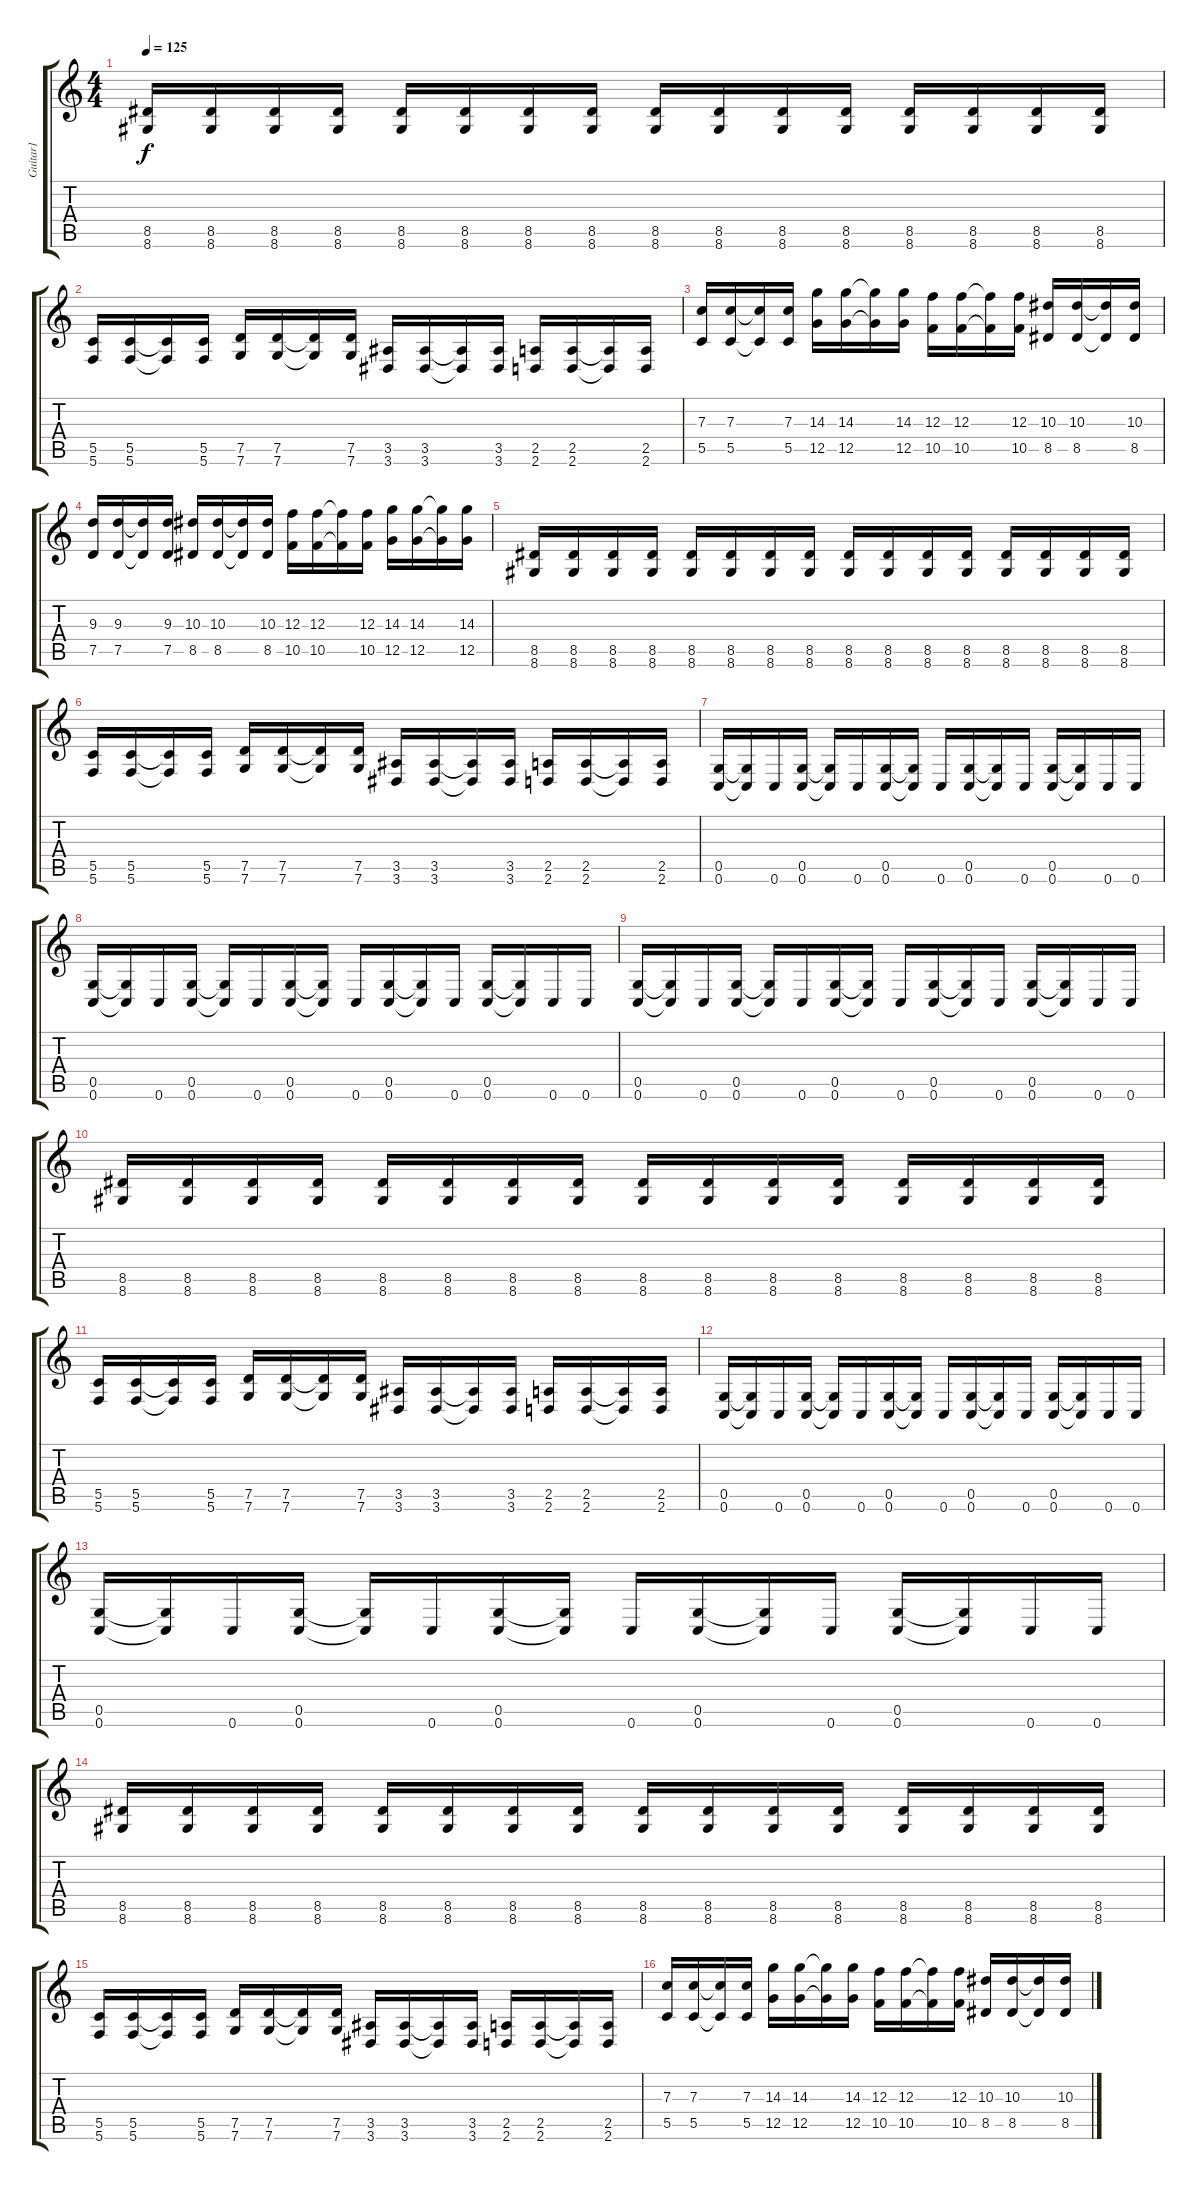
\track ("Guitar1" "Guitar1") {instrument distortionguitar}
\staff {score tabs}
\tuning (D4 A3 F3 C3 G2 C2) {hide}
\ts (4 4)
\tempo 125
\clef g2
\ks c
(8.5 8.6).16{dy f} (8.5 8.6).16 (8.5 8.6).16 (8.5 8.6).16 (8.5 8.6).16 (8.5 8.6).16 (8.5 8.6).16 (8.5 8.6).16 (8.5 8.6).16 (8.5 8.6).16 (8.5 8.6).16 (8.5 8.6).16 (8.5 8.6).16 (8.5 8.6).16 (8.5 8.6).16 (8.5 8.6).16 |
(5.5 5.6).16 (5.5 5.6).16 (5.5{t} 5.6{t}).16 (5.5 5.6).16 (7.5 7.6).16 (7.5 7.6).16 (7.5{t} 7.6{t}).16 (7.5 7.6).16 (3.5 3.6).16 (3.5 3.6).16 (3.5{t} 3.6{t}).16 (3.5 3.6).16 (2.5 2.6).16 (2.5 2.6).16 (2.5{t} 2.6{t}).16 (2.5 2.6).16 |
(7.3 5.5).16 (7.3 5.5).16 (7.3{t} 5.5{t}).16 (7.3 5.5).16 (14.3 12.5).16 (14.3 12.5).16 (14.3{t} 12.5{t}).16 (14.3 12.5).16 (12.3 10.5).16 (12.3 10.5).16 (12.3{t} 10.5{t}).16 (12.3 10.5).16 (10.3 8.5).16 (10.3 8.5).16 (10.3{t} 8.5{t}).16 (10.3 8.5).16 |
(9.3 7.5).16 (9.3 7.5).16 (9.3{t} 7.5{t}).16 (9.3 7.5).16 (10.3 8.5).16 (10.3 8.5).16 (10.3{t} 8.5{t}).16 (10.3 8.5).16 (12.3 10.5).16 (12.3 10.5).16 (12.3{t} 10.5{t}).16 (12.3 10.5).16 (14.3 12.5).16 (14.3 12.5).16 (14.3{t} 12.5{t}).16 (14.3 12.5).16 |
(8.5 8.6).16 (8.5 8.6).16 (8.5 8.6).16 (8.5 8.6).16 (8.5 8.6).16 (8.5 8.6).16 (8.5 8.6).16 (8.5 8.6).16 (8.5 8.6).16 (8.5 8.6).16 (8.5 8.6).16 (8.5 8.6).16 (8.5 8.6).16 (8.5 8.6).16 (8.5 8.6).16 (8.5 8.6).16 |
(5.5 5.6).16 (5.5 5.6).16 (5.5{t} 5.6{t}).16 (5.5 5.6).16 (7.5 7.6).16 (7.5 7.6).16 (7.5{t} 7.6{t}).16 (7.5 7.6).16 (3.5 3.6).16 (3.5 3.6).16 (3.5{t} 3.6{t}).16 (3.5 3.6).16 (2.5 2.6).16 (2.5 2.6).16 (2.5{t} 2.6{t}).16 (2.5 2.6).16 |
(0.5 0.6).16 (0.5{t} 0.6{t}).16 0.6.16 (0.5 0.6).16 (0.5{t} 0.6{t}).16 0.6.16 (0.5 0.6).16 (0.5{t} 0.6{t}).16 0.6.16 (0.5 0.6).16 (0.5{t} 0.6{t}).16 0.6.16 (0.5 0.6).16 (0.5{t} 0.6{t}).16 0.6.16 0.6.16 |
(0.5 0.6).16 (0.5{t} 0.6{t}).16 0.6.16 (0.5 0.6).16 (0.5{t} 0.6{t}).16 0.6.16 (0.5 0.6).16 (0.5{t} 0.6{t}).16 0.6.16 (0.5 0.6).16 (0.5{t} 0.6{t}).16 0.6.16 (0.5 0.6).16 (0.5{t} 0.6{t}).16 0.6.16 0.6.16 |
(0.5 0.6).16 (0.5{t} 0.6{t}).16 0.6.16 (0.5 0.6).16 (0.5{t} 0.6{t}).16 0.6.16 (0.5 0.6).16 (0.5{t} 0.6{t}).16 0.6.16 (0.5 0.6).16 (0.5{t} 0.6{t}).16 0.6.16 (0.5 0.6).16 (0.5{t} 0.6{t}).16 0.6.16 0.6.16 |
(8.5 8.6).16 (8.5 8.6).16 (8.5 8.6).16 (8.5 8.6).16 (8.5 8.6).16 (8.5 8.6).16 (8.5 8.6).16 (8.5 8.6).16 (8.5 8.6).16 (8.5 8.6).16 (8.5 8.6).16 (8.5 8.6).16 (8.5 8.6).16 (8.5 8.6).16 (8.5 8.6).16 (8.5 8.6).16 |
(5.5 5.6).16 (5.5 5.6).16 (5.5{t} 5.6{t}).16 (5.5 5.6).16 (7.5 7.6).16 (7.5 7.6).16 (7.5{t} 7.6{t}).16 (7.5 7.6).16 (3.5 3.6).16 (3.5 3.6).16 (3.5{t} 3.6{t}).16 (3.5 3.6).16 (2.5 2.6).16 (2.5 2.6).16 (2.5{t} 2.6{t}).16 (2.5 2.6).16 |
(0.5 0.6).16 (0.5{t} 0.6{t}).16 0.6.16 (0.5 0.6).16 (0.5{t} 0.6{t}).16 0.6.16 (0.5 0.6).16 (0.5{t} 0.6{t}).16 0.6.16 (0.5 0.6).16 (0.5{t} 0.6{t}).16 0.6.16 (0.5 0.6).16 (0.5{t} 0.6{t}).16 0.6.16 0.6.16 |
(0.5 0.6).16 (0.5{t} 0.6{t}).16 0.6.16 (0.5 0.6).16 (0.5{t} 0.6{t}).16 0.6.16 (0.5 0.6).16 (0.5{t} 0.6{t}).16 0.6.16 (0.5 0.6).16 (0.5{t} 0.6{t}).16 0.6.16 (0.5 0.6).16 (0.5{t} 0.6{t}).16 0.6.16 0.6.16 |
(8.5 8.6).16 (8.5 8.6).16 (8.5 8.6).16 (8.5 8.6).16 (8.5 8.6).16 (8.5 8.6).16 (8.5 8.6).16 (8.5 8.6).16 (8.5 8.6).16 (8.5 8.6).16 (8.5 8.6).16 (8.5 8.6).16 (8.5 8.6).16 (8.5 8.6).16 (8.5 8.6).16 (8.5 8.6).16 |
(5.5 5.6).16 (5.5 5.6).16 (5.5{t} 5.6{t}).16 (5.5 5.6).16 (7.5 7.6).16 (7.5 7.6).16 (7.5{t} 7.6{t}).16 (7.5 7.6).16 (3.5 3.6).16 (3.5 3.6).16 (3.5{t} 3.6{t}).16 (3.5 3.6).16 (2.5 2.6).16 (2.5 2.6).16 (2.5{t} 2.6{t}).16 (2.5 2.6).16 |
(7.3 5.5).16 (7.3 5.5).16 (7.3{t} 5.5{t}).16 (7.3 5.5).16 (14.3 12.5).16 (14.3 12.5).16 (14.3{t} 12.5{t}).16 (14.3 12.5).16 (12.3 10.5).16 (12.3 10.5).16 (12.3{t} 10.5{t}).16 (12.3 10.5).16 (10.3 8.5).16 (10.3 8.5).16 (10.3{t} 8.5{t}).16 (10.3 8.5).16
